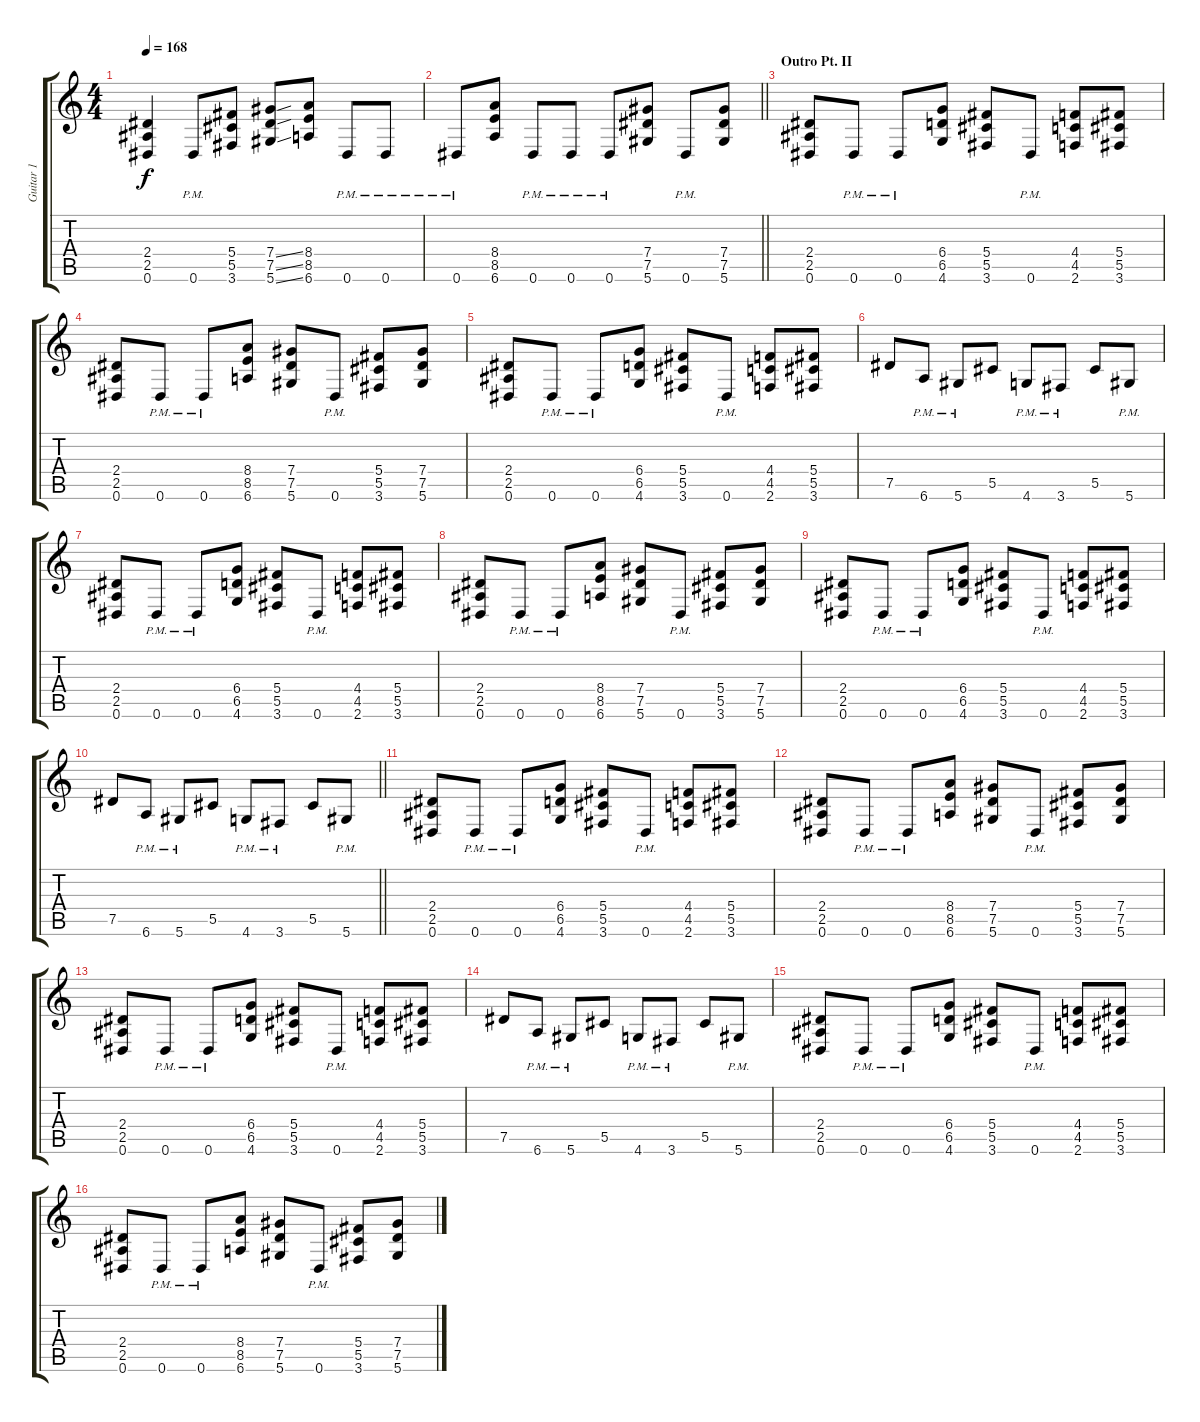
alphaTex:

\track ("Guitar 1" "Guitar 1") {instrument distortionguitar}
\staff {score tabs}
\tuning (Eb4 Bb3 Gb3 Db3 Ab2 Eb2) {hide}
\ts (4 4)
\tempo 168
\clef g2
\ks c
(2.4 2.5 0.6).4{dy f} 0.6{pm}.8 (5.4 5.5 3.6).8 (7.4{ss} 7.5{ss} 5.6{ss}).8 (8.4 8.5 6.6).8 0.6{pm}.8 0.6{pm}.8 |
\barLineRight lightlight
0.6{pm}.8 (8.4 8.5 6.6).8 0.6{pm}.8 0.6{pm}.8 0.6{pm}.8 (7.4 7.5 5.6).8 0.6{pm}.8 (7.4 7.5 5.6).8 |
\section ("" "Outro Pt. II")
(2.4 2.5 0.6).8 0.6{pm}.8 0.6{pm}.8 (6.4 6.5 4.6).8 (5.4 5.5 3.6).8 0.6{pm}.8 (4.4 4.5 2.6).8 (5.4 5.5 3.6).8 |
(2.4 2.5 0.6).8 0.6{pm}.8 0.6{pm}.8 (8.4 8.5 6.6).8 (7.4 7.5 5.6).8 0.6{pm}.8 (5.4 5.5 3.6).8 (7.4 7.5 5.6).8 |
(2.4 2.5 0.6).8 0.6{pm}.8 0.6{pm}.8 (6.4 6.5 4.6).8 (5.4 5.5 3.6).8 0.6{pm}.8 (4.4 4.5 2.6).8 (5.4 5.5 3.6).8 |
7.5.8 6.6{pm}.8 5.6{pm}.8 5.5.8 4.6{pm}.8 3.6{pm}.8 5.5.8 5.6{pm}.8 |
(2.4 2.5 0.6).8 0.6{pm}.8 0.6{pm}.8 (6.4 6.5 4.6).8 (5.4 5.5 3.6).8 0.6{pm}.8 (4.4 4.5 2.6).8 (5.4 5.5 3.6).8 |
(2.4 2.5 0.6).8 0.6{pm}.8 0.6{pm}.8 (8.4 8.5 6.6).8 (7.4 7.5 5.6).8 0.6{pm}.8 (5.4 5.5 3.6).8 (7.4 7.5 5.6).8 |
(2.4 2.5 0.6).8 0.6{pm}.8 0.6{pm}.8 (6.4 6.5 4.6).8 (5.4 5.5 3.6).8 0.6{pm}.8 (4.4 4.5 2.6).8 (5.4 5.5 3.6).8 |
\barLineRight lightlight
7.5.8 6.6{pm}.8 5.6{pm}.8 5.5.8 4.6{pm}.8 3.6{pm}.8 5.5.8 5.6{pm}.8 |
(2.4 2.5 0.6).8 0.6{pm}.8 0.6{pm}.8 (6.4 6.5 4.6).8 (5.4 5.5 3.6).8 0.6{pm}.8 (4.4 4.5 2.6).8 (5.4 5.5 3.6).8 |
(2.4 2.5 0.6).8 0.6{pm}.8 0.6{pm}.8 (8.4 8.5 6.6).8 (7.4 7.5 5.6).8 0.6{pm}.8 (5.4 5.5 3.6).8 (7.4 7.5 5.6).8 |
(2.4 2.5 0.6).8 0.6{pm}.8 0.6{pm}.8 (6.4 6.5 4.6).8 (5.4 5.5 3.6).8 0.6{pm}.8 (4.4 4.5 2.6).8 (5.4 5.5 3.6).8 |
7.5.8 6.6{pm}.8 5.6{pm}.8 5.5.8 4.6{pm}.8 3.6{pm}.8 5.5.8 5.6{pm}.8 |
(2.4 2.5 0.6).8 0.6{pm}.8 0.6{pm}.8 (6.4 6.5 4.6).8 (5.4 5.5 3.6).8 0.6{pm}.8 (4.4 4.5 2.6).8 (5.4 5.5 3.6).8 |
(2.4 2.5 0.6).8 0.6{pm}.8 0.6{pm}.8 (8.4 8.5 6.6).8 (7.4 7.5 5.6).8 0.6{pm}.8 (5.4 5.5 3.6).8 (7.4 7.5 5.6).8
